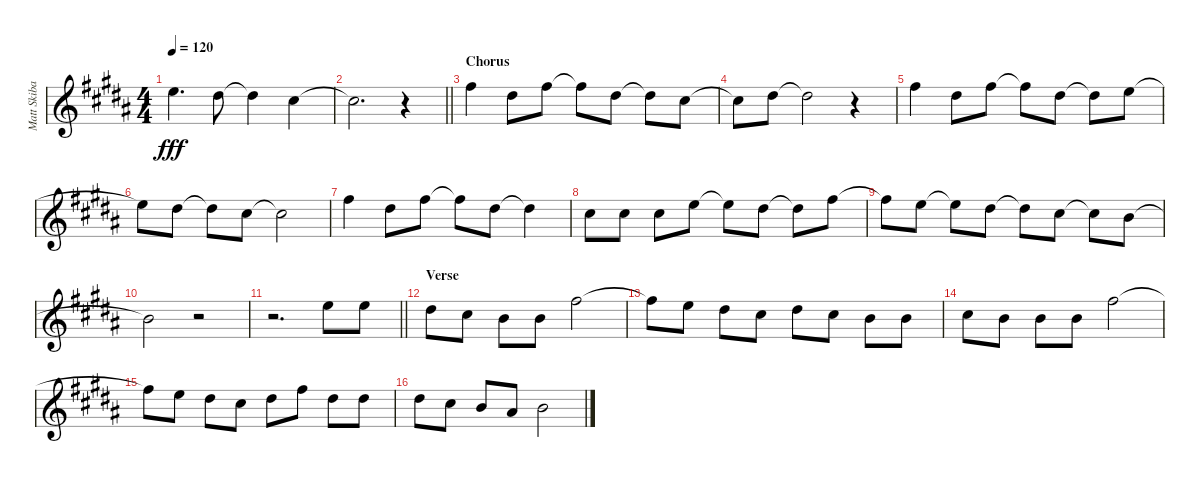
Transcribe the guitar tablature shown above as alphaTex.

\track ("Matt Skiba - Vocals" "Matt Skiba") {instrument distortionguitar}
\staff {score}
\tuning (E4 B3 G3 D3 A2 E2) {hide}
\ts (4 4)
\tempo 120
\clef g2
\ks b
0.1.4{d dy fff} 4.2.8 4.2{t}.4 2.2.4 |
\barLineRight lightlight
2.2{t}.2{d} r.4 |
\section ("" "Chorus")
7.2.4 4.2.8 2.1.8 2.1{t}.8 4.2.8 4.2{t}.8 2.2.8 |
2.2{t}.8 4.2.8 4.2{t}.2 r.4 |
7.2.4 4.2.8 2.1.8 2.1{t}.8 4.2.8 4.2{t}.8 0.1.8 |
0.1{t}.8 4.2.8 4.2{t}.8 2.2.8 2.2{t}.2 |
2.1.4 4.2.8 2.1.8 2.1{t}.8 4.2.8 4.2{t}.4 |
2.2.8 2.2.8 2.2.8 0.1.8 0.1{t}.8 4.2.8 4.2{t}.8 2.1.8 |
2.1{t}.8 0.1.8 0.1{t}.8 4.2.8 4.2{t}.8 2.2.8 2.2{t}.8 0.2.8 |
0.2{t}.2 r.2 |
\barLineRight lightlight
r.2{d} 0.1.8 0.1.8 |
\section ("" "Verse")
4.2.8 2.2.8 0.2.8 0.2.8 2.1.2 |
2.1{t}.8 0.1.8 4.2.8 2.2.8 4.2.8 2.2.8 0.2.8 0.2.8 |
2.2.8 4.3.8 0.2.8 0.2.8 2.1.2 |
2.1{t}.8 5.2.8 4.2.8 2.2.8 4.2.8 2.1.8 4.2.8 4.2.8 |
4.2.8 2.2.8 0.2.8 3.3.8 0.2.2
